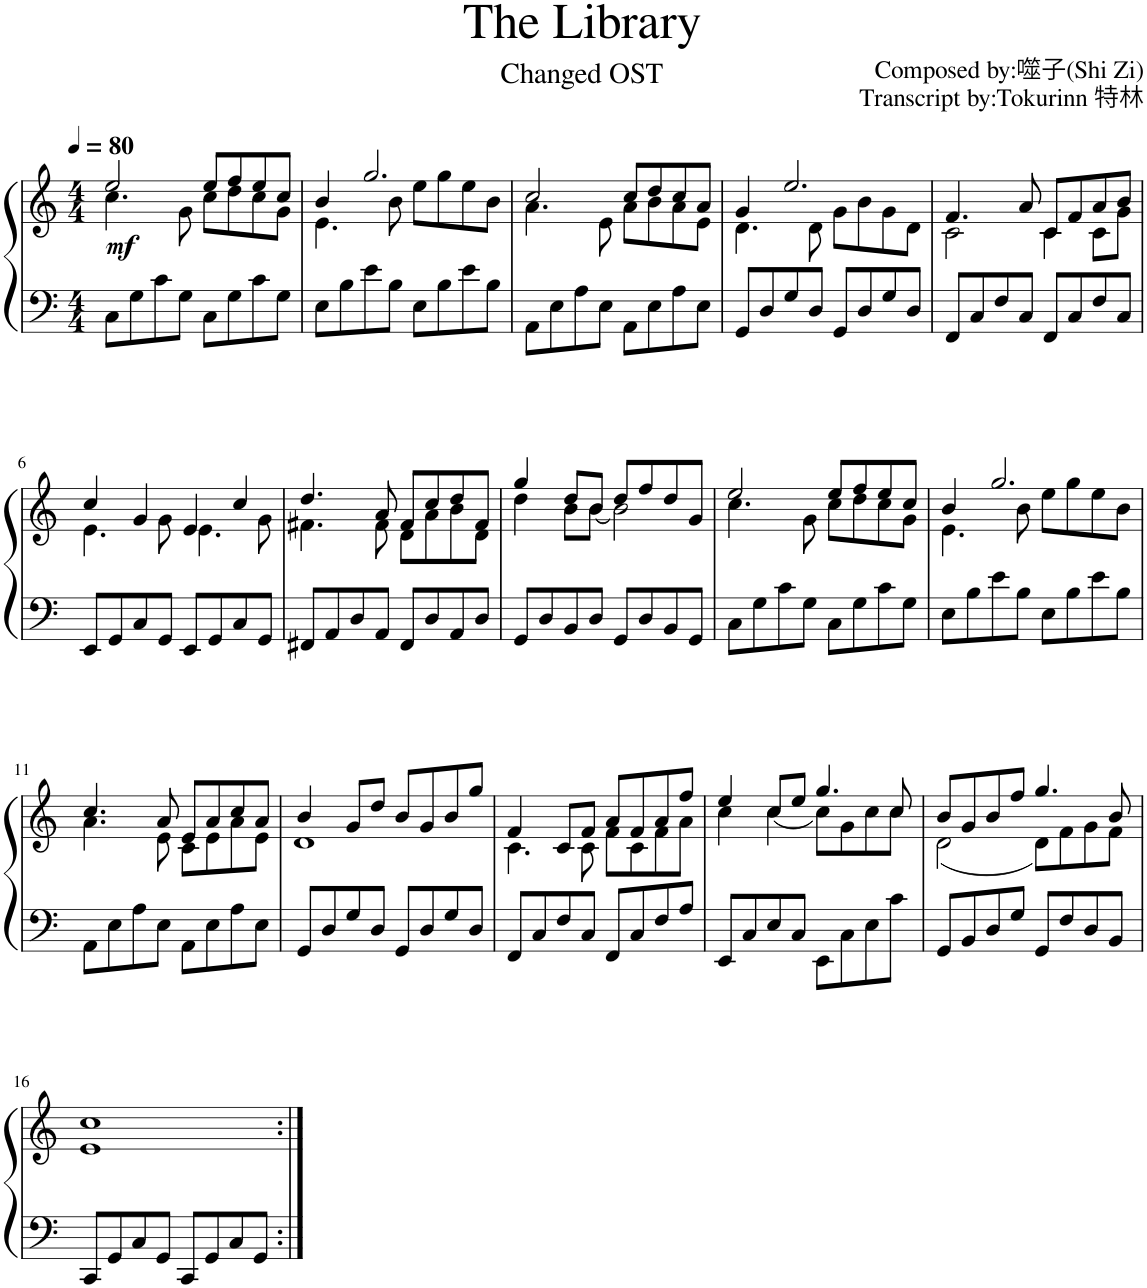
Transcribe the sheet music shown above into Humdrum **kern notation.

**kern	**kern	**dynam
*part1	*part1	*part1
*staff2	*staff1	*staff1/2
*I"Piano	*	*
*I'Pno.	*	*
*clefF4	*clefG2	*
*k[]	*k[]	*
*M4/4	*M4/4	*
*MM80	*MM80	*
=1	=1	=1
*	*^	*
*	*	*^	*
8C\L	2ee/	4.cc\	8ryy	.
!	!	!	!	!LO:DY:b
8G\	.	.	2..ryy	mf
8c\	.	.	.	.
8G\J	.	8g\	.	.
8C\L	8ee/L	8cc\L	.	.
8G\	8ff/	8dd\	.	.
8c\	8ee/	8cc\	.	.
8G\J	8cc/J	8g\J	.	.
*	*	*v	*v	*
=2	=2	=2	=2
8E\L	4b/	4.e\	.
8B\	.	.	.
8e\	2.gg/	.	.
8B\J	.	8b\	.
8E\L	.	8ee\L	.
8B\	.	8gg\	.
8e\	.	8ee\	.
8B\J	.	8b\J	.
=3	=3	=3	=3
8AA\L	2cc/	4.a\	.
8E\	.	.	.
8A\	.	.	.
8E\J	.	8e\	.
8AA\L	8cc/L	8a\L	.
8E\	8dd/	8b\	.
8A\	8cc/	8a\	.
8E\J	8a/J	8e\J	.
=4	=4	=4	=4
8GG/L	4g/	4.d\	.
8D/	.	.	.
8G/	2.ee/	.	.
8D/J	.	8d\	.
8GG/L	.	8g\L	.
8D/	.	8b\	.
8G/	.	8g\	.
8D/J	.	8d\J	.
=5	=5	=5	=5
8FF/L	4.f/	2c\	.
8C/	.	.	.
8F/	.	.	.
8C/J	8a/	.	.
8FF/L	8c/L	4c\	.
8C/	8f/	.	.
8F/	8a/	8c\L	.
8C/J	8b/J	8g\J	.
!!LO:LB:g=z	!!
=6	=6	=6	=6
8EE/L	4cc/	4.e\	.
8GG/	.	.	.
8C/	4g/	.	.
8GG/J	.	8g\	.
8EE/L	4e/	4.e\	.
8GG/	.	.	.
8C/	4cc/	.	.
8GG/J	.	8g\	.
=7	=7	=7	=7
8FF#X/L	4.dd/	4.f#X\	.
8AA/	.	.	.
8D/	.	.	.
8AA/J	8a/	8f#\	.
8FF#/L	8f#/L	8d\L	.
8D/	8cc/	8a\	.
8AA/	8dd/	8b\	.
8D/J	8f#/J	8d\J	.
=8	=8	=8	=8
8GG/L	4gg/	4dd\	.
8D/	.	.	.
8BB/	8dd/L	8b\L	.
8D/J	(8b/J	8b\J	.
8GG/L	8dd/L	2b\)	.
8D/	8ff/	.	.
8BB/	8dd/	.	.
8GG/J	8g/J	.	.
=9	=9	=9	=9
8C\L	2ee/	4.cc\	.
8G\	.	.	.
8c\	.	.	.
8G\J	.	8g\	.
8C\L	8ee/L	8cc\L	.
8G\	8ff/	8dd\	.
8c\	8ee/	8cc\	.
8G\J	8cc/J	8g\J	.
=10	=10	=10	=10
8E\L	4b/	4.e\	.
8B\	.	.	.
8e\	2.gg/	.	.
8B\J	.	8b\	.
8E\L	.	8ee\L	.
8B\	.	8gg\	.
8e\	.	8ee\	.
8B\J	.	8b\J	.
!!LO:LB:g=z	!!
=11	=11	=11	=11
8AA\L	4.cc/	4.a\	.
8E\	.	.	.
8A\	.	.	.
8E\J	8a/	8e\	.
8AA\L	8e/L	8c\L	.
8E\	8a/	8e\	.
8A\	8cc/	8a\	.
8E\J	8a/J	8e\J	.
=12	=12	=12	=12
8GG/L	4b/	1d	.
8D/	.	.	.
8G/	8g/L	.	.
8D/J	8dd/J	.	.
8GG/L	8b/L	.	.
8D/	8g/	.	.
8G/	8b/	.	.
8D/J	8gg/J	.	.
=13	=13	=13	=13
8FF/L	4f/	4.c\	.
8C/	.	.	.
8F/	8c/L	.	.
8C/J	8f/J	8c\	.
8FF/L	8a/L	8f\L	.
8C/	8f/	8c\	.
8F/	8a/	8f\	.
8A/J	8ff/J	8a\J	.
=14	=14	=14	=14
8EE/L	4ee/	4cc\	.
8C/	.	.	.
8E/	(8cc/L	4cc\	.
8C/J	8ee/J	.	.
8EE\L	4.gg/	8cc\L)	.
8C\	.	8g\	.
8E\	.	8cc\	.
8c\J	8cc/	8cc\J	.
=15	=15	=15	=15
8GG/L	8b/L	(2d\	.
8BB/	8g/	.	.
8D/	8b/	.	.
8G/J	8ff/J	.	.
8GG/L	4.gg/	8d\L)	.
8F/	.	8f\	.
8D/	.	8g\	.
8BB/J	8b/	8f\J	.
!!LO:LB:g=z	!!
=16	=16	=16	=16
8CC/L	1cc	1e	.
8GG/	.	.	.
8C/	.	.	.
8GG/J	.	.	.
8CC/L	.	.	.
8GG/	.	.	.
8C/	.	.	.
8GG/J	.	.	.
*	*v	*v	*
=:|!	=:|!	=:|!
*-	*-	*-
